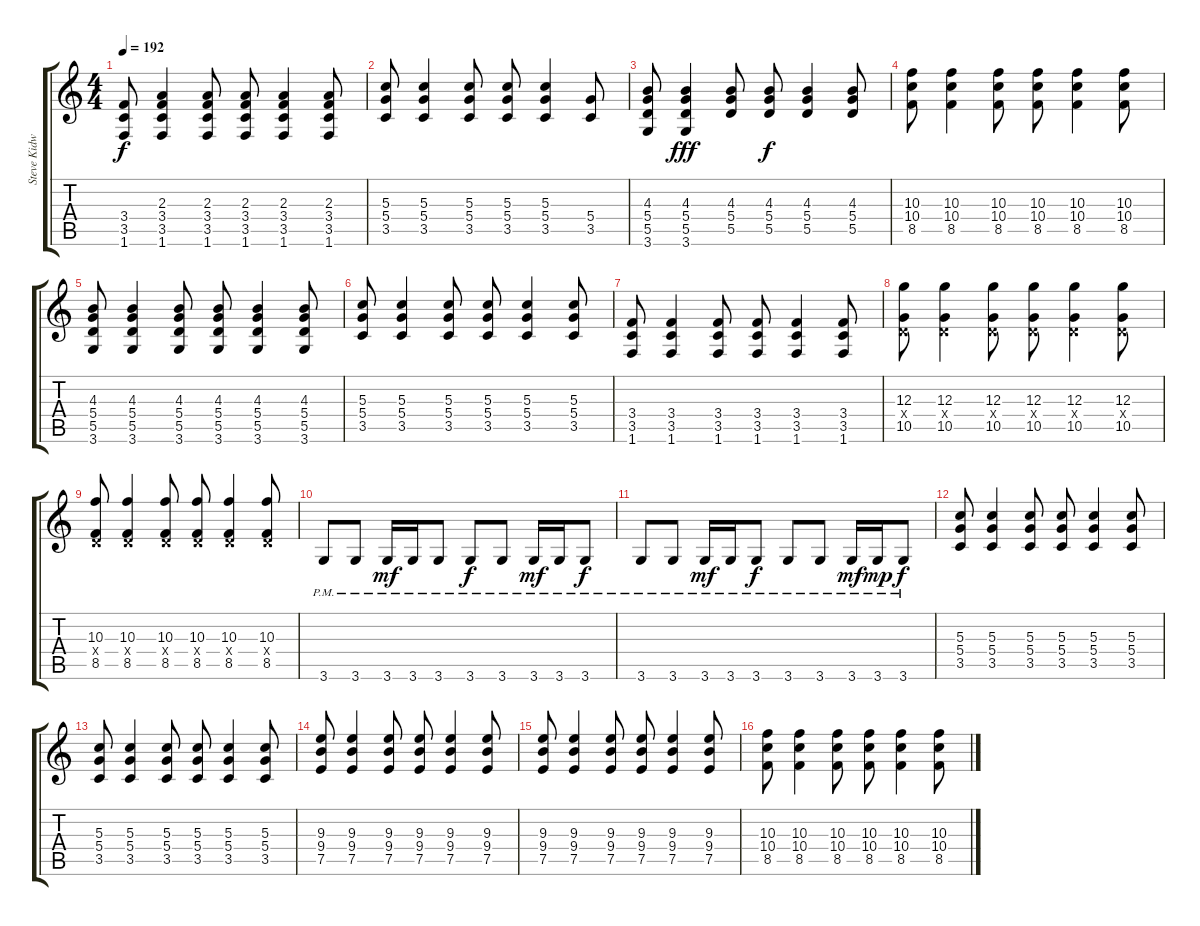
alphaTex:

\track ("Steve Kidwiller (1991-Hefe)- Guitar" "Steve Kidw") {instrument distortionguitar}
\staff {score tabs}
\tuning (E4 B3 G3 D3 A2 E2) {hide}
\ts (4 4)
\tempo 192
\clef g2
\ks c
(3.4 3.5 1.6).8{dy f} (2.3 3.4 3.5 1.6).4 (2.3 3.4 3.5 1.6).8 (2.3 3.4 3.5 1.6).8 (2.3 3.4 3.5 1.6).4 (2.3 3.4 3.5 1.6).8 |
(5.3 5.4 3.5).8 (5.3 5.4 3.5).4 (5.3 5.4 3.5).8 (5.3 5.4 3.5).8 (5.3 5.4 3.5).4 (5.4 3.5).8 |
(4.3 5.4 5.5 3.6).8 (4.3 5.4 5.5 3.6).4{dy fff} (4.3 5.4 5.5).8 (4.3 5.4 5.5).8{dy f} (4.3 5.4 5.5).4 (4.3 5.4 5.5).8 |
(10.3 10.4 8.5).8 (10.3 10.4 8.5).4 (10.3 10.4 8.5).8 (10.3 10.4 8.5).8 (10.3 10.4 8.5).4 (10.3 10.4 8.5).8 |
(4.3 5.4 5.5 3.6).8 (4.3 5.4 5.5 3.6).4 (4.3 5.4 5.5 3.6).8 (4.3 5.4 5.5 3.6).8 (4.3 5.4 5.5 3.6).4 (4.3 5.4 5.5 3.6).8 |
(5.3 5.4 3.5).8 (5.3 5.4 3.5).4 (5.3 5.4 3.5).8 (5.3 5.4 3.5).8 (5.3 5.4 3.5).4 (5.3 5.4 3.5).8 |
(3.4 3.5 1.6).8 (3.4 3.5 1.6).4 (3.4 3.5 1.6).8 (3.4 3.5 1.6).8 (3.4 3.5 1.6).4 (3.4 3.5 1.6).8 |
(12.3 0.4{x} 10.5).8 (12.3 0.4{x} 10.5).4 (12.3 0.4{x} 10.5).8 (12.3 0.4{x} 10.5).8 (12.3 0.4{x} 10.5).4 (12.3 0.4{x} 10.5).8 |
(10.3 0.4{x} 8.5).8 (10.3 0.4{x} 8.5).4 (10.3 0.4{x} 8.5).8 (10.3 0.4{x} 8.5).8 (10.3 0.4{x} 8.5).4 (10.3 0.4{x} 8.5).8 |
3.6{pm}.8 3.6{pm}.8 3.6{pm}.16{dy mf} 3.6{pm}.16 3.6{pm}.8 3.6{pm}.8{dy f} 3.6{pm}.8 3.6{pm}.16{dy mf} 3.6{pm}.16 3.6{pm}.8{dy f} |
3.6{pm}.8 3.6{pm}.8 3.6{pm}.16{dy mf} 3.6{pm}.16 3.6{pm}.8{dy f} 3.6{pm}.8 3.6{pm}.8 3.6{pm}.16{dy mf} 3.6{pm}.16{dy mp} 3.6{pm}.8{dy f} |
(5.3 5.4 3.5).8 (5.3 5.4 3.5).4 (5.3 5.4 3.5).8 (5.3 5.4 3.5).8 (5.3 5.4 3.5).4 (5.3 5.4 3.5).8 |
(5.3 5.4 3.5).8 (5.3 5.4 3.5).4 (5.3 5.4 3.5).8 (5.3 5.4 3.5).8 (5.3 5.4 3.5).4 (5.3 5.4 3.5).8 |
(9.3 9.4 7.5).8 (9.3 9.4 7.5).4 (9.3 9.4 7.5).8 (9.3 9.4 7.5).8 (9.3 9.4 7.5).4 (9.3 9.4 7.5).8 |
(9.3 9.4 7.5).8 (9.3 9.4 7.5).4 (9.3 9.4 7.5).8 (9.3 9.4 7.5).8 (9.3 9.4 7.5).4 (9.3 9.4 7.5).8 |
(10.3 10.4 8.5).8 (10.3 10.4 8.5).4 (10.3 10.4 8.5).8 (10.3 10.4 8.5).8 (10.3 10.4 8.5).4 (10.3 10.4 8.5).8
